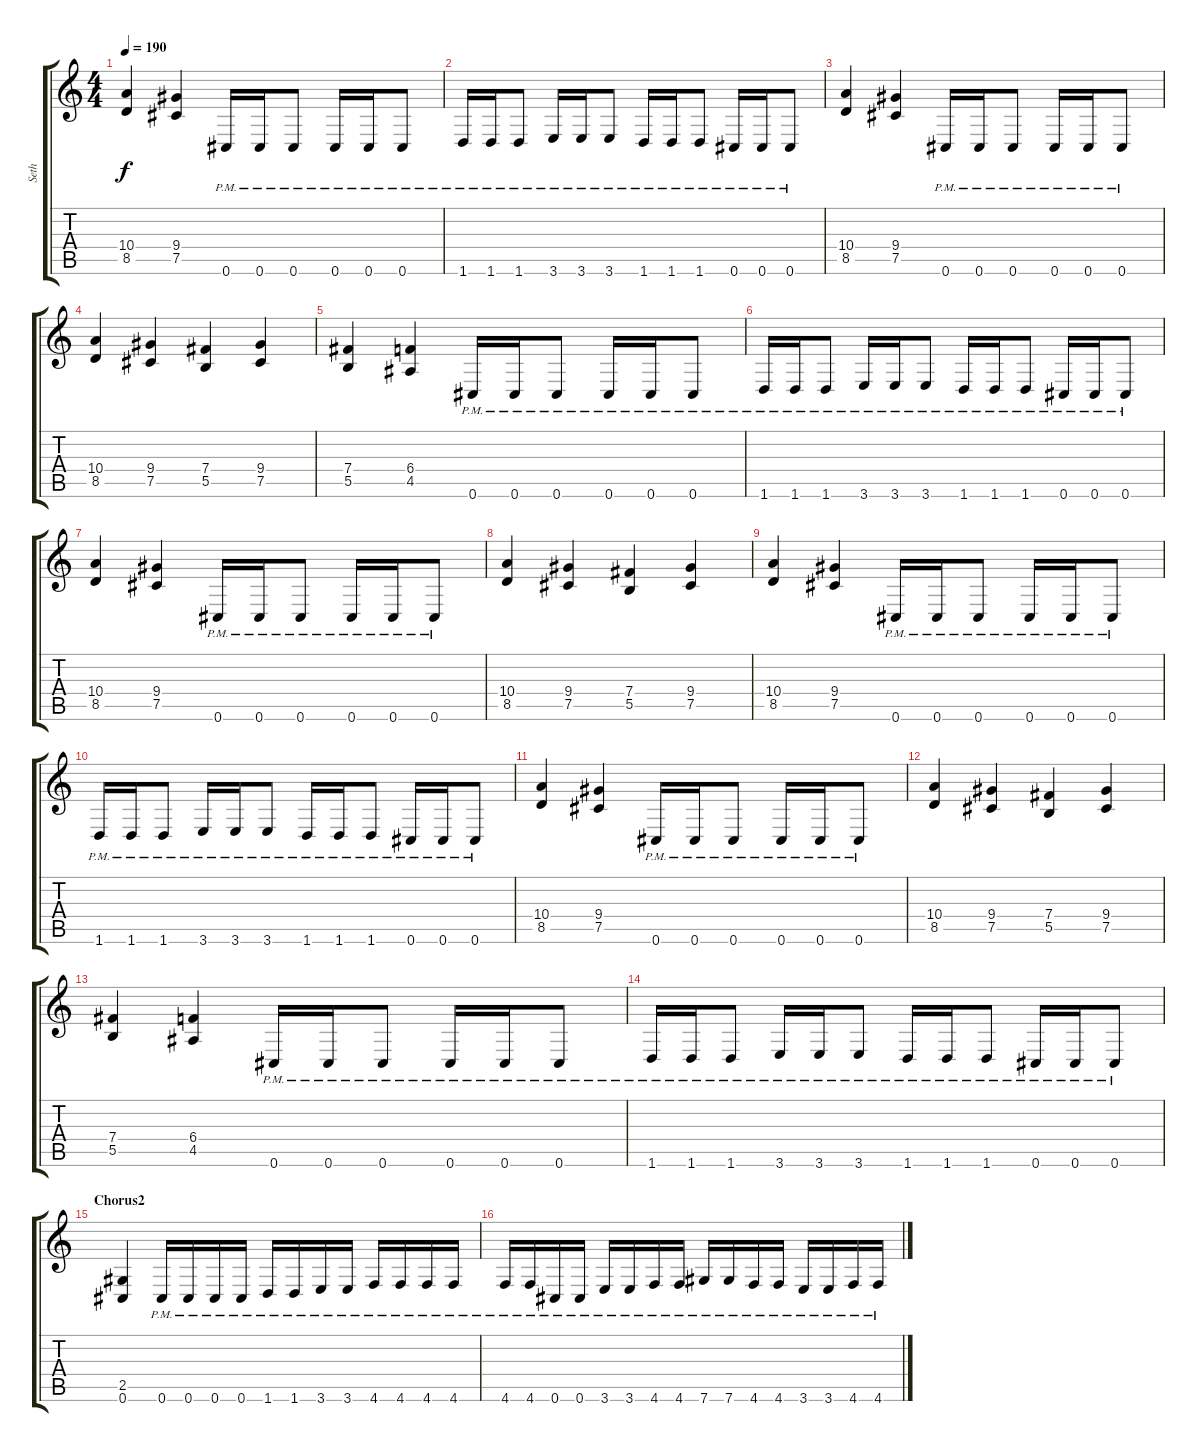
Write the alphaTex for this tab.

\track ("Seth" "Seth") {instrument distortionguitar}
\staff {score tabs}
\tuning (Db4 Ab3 E3 B2 Gb2 Db2) {hide}
\ts (4 4)
\tempo 190
\clef g2
\ks c
(10.4 8.5).4{dy f} (9.4 7.5).4 0.6{pm}.16 0.6{pm}.16 0.6{pm}.8 0.6{pm}.16 0.6{pm}.16 0.6{pm}.8 |
1.6{pm}.16 1.6{pm}.16 1.6{pm}.8 3.6{pm}.16 3.6{pm}.16 3.6{pm}.8 1.6{pm}.16 1.6{pm}.16 1.6{pm}.8 0.6{pm}.16 0.6{pm}.16 0.6{pm}.8 |
(10.4 8.5).4 (9.4 7.5).4 0.6{pm}.16 0.6{pm}.16 0.6{pm}.8 0.6{pm}.16 0.6{pm}.16 0.6{pm}.8 |
(10.4 8.5).4 (9.4 7.5).4 (7.4 5.5).4 (9.4 7.5).4 |
(7.4 5.5).4 (6.4 4.5).4 0.6{pm}.16 0.6{pm}.16 0.6{pm}.8 0.6{pm}.16 0.6{pm}.16 0.6{pm}.8 |
1.6{pm}.16 1.6{pm}.16 1.6{pm}.8 3.6{pm}.16 3.6{pm}.16 3.6{pm}.8 1.6{pm}.16 1.6{pm}.16 1.6{pm}.8 0.6{pm}.16 0.6{pm}.16 0.6{pm}.8 |
(10.4 8.5).4 (9.4 7.5).4 0.6{pm}.16 0.6{pm}.16 0.6{pm}.8 0.6{pm}.16 0.6{pm}.16 0.6{pm}.8 |
(10.4 8.5).4 (9.4 7.5).4 (7.4 5.5).4 (9.4 7.5).4 |
(10.4 8.5).4 (9.4 7.5).4 0.6{pm}.16 0.6{pm}.16 0.6{pm}.8 0.6{pm}.16 0.6{pm}.16 0.6{pm}.8 |
1.6{pm}.16 1.6{pm}.16 1.6{pm}.8 3.6{pm}.16 3.6{pm}.16 3.6{pm}.8 1.6{pm}.16 1.6{pm}.16 1.6{pm}.8 0.6{pm}.16 0.6{pm}.16 0.6{pm}.8 |
(10.4 8.5).4 (9.4 7.5).4 0.6{pm}.16 0.6{pm}.16 0.6{pm}.8 0.6{pm}.16 0.6{pm}.16 0.6{pm}.8 |
(10.4 8.5).4 (9.4 7.5).4 (7.4 5.5).4 (9.4 7.5).4 |
(7.4 5.5).4 (6.4 4.5).4 0.6{pm}.16 0.6{pm}.16 0.6{pm}.8 0.6{pm}.16 0.6{pm}.16 0.6{pm}.8 |
1.6{pm}.16 1.6{pm}.16 1.6{pm}.8 3.6{pm}.16 3.6{pm}.16 3.6{pm}.8 1.6{pm}.16 1.6{pm}.16 1.6{pm}.8 0.6{pm}.16 0.6{pm}.16 0.6{pm}.8 |
\section ("" "Chorus2")
(2.5 0.6).4 0.6{pm}.16 0.6{pm}.16 0.6{pm}.16 0.6{pm}.16 1.6{pm}.16 1.6{pm}.16 3.6{pm}.16 3.6{pm}.16 4.6{pm}.16 4.6{pm}.16 4.6{pm}.16 4.6{pm}.16 |
4.6{pm}.16 4.6{pm}.16 0.6{pm}.16 0.6{pm}.16 3.6{pm}.16 3.6{pm}.16 4.6{pm}.16 4.6{pm}.16 7.6{pm}.16 7.6{pm}.16 4.6{pm}.16 4.6{pm}.16 3.6{pm}.16 3.6{pm}.16 4.6{pm}.16 4.6{pm}.16
